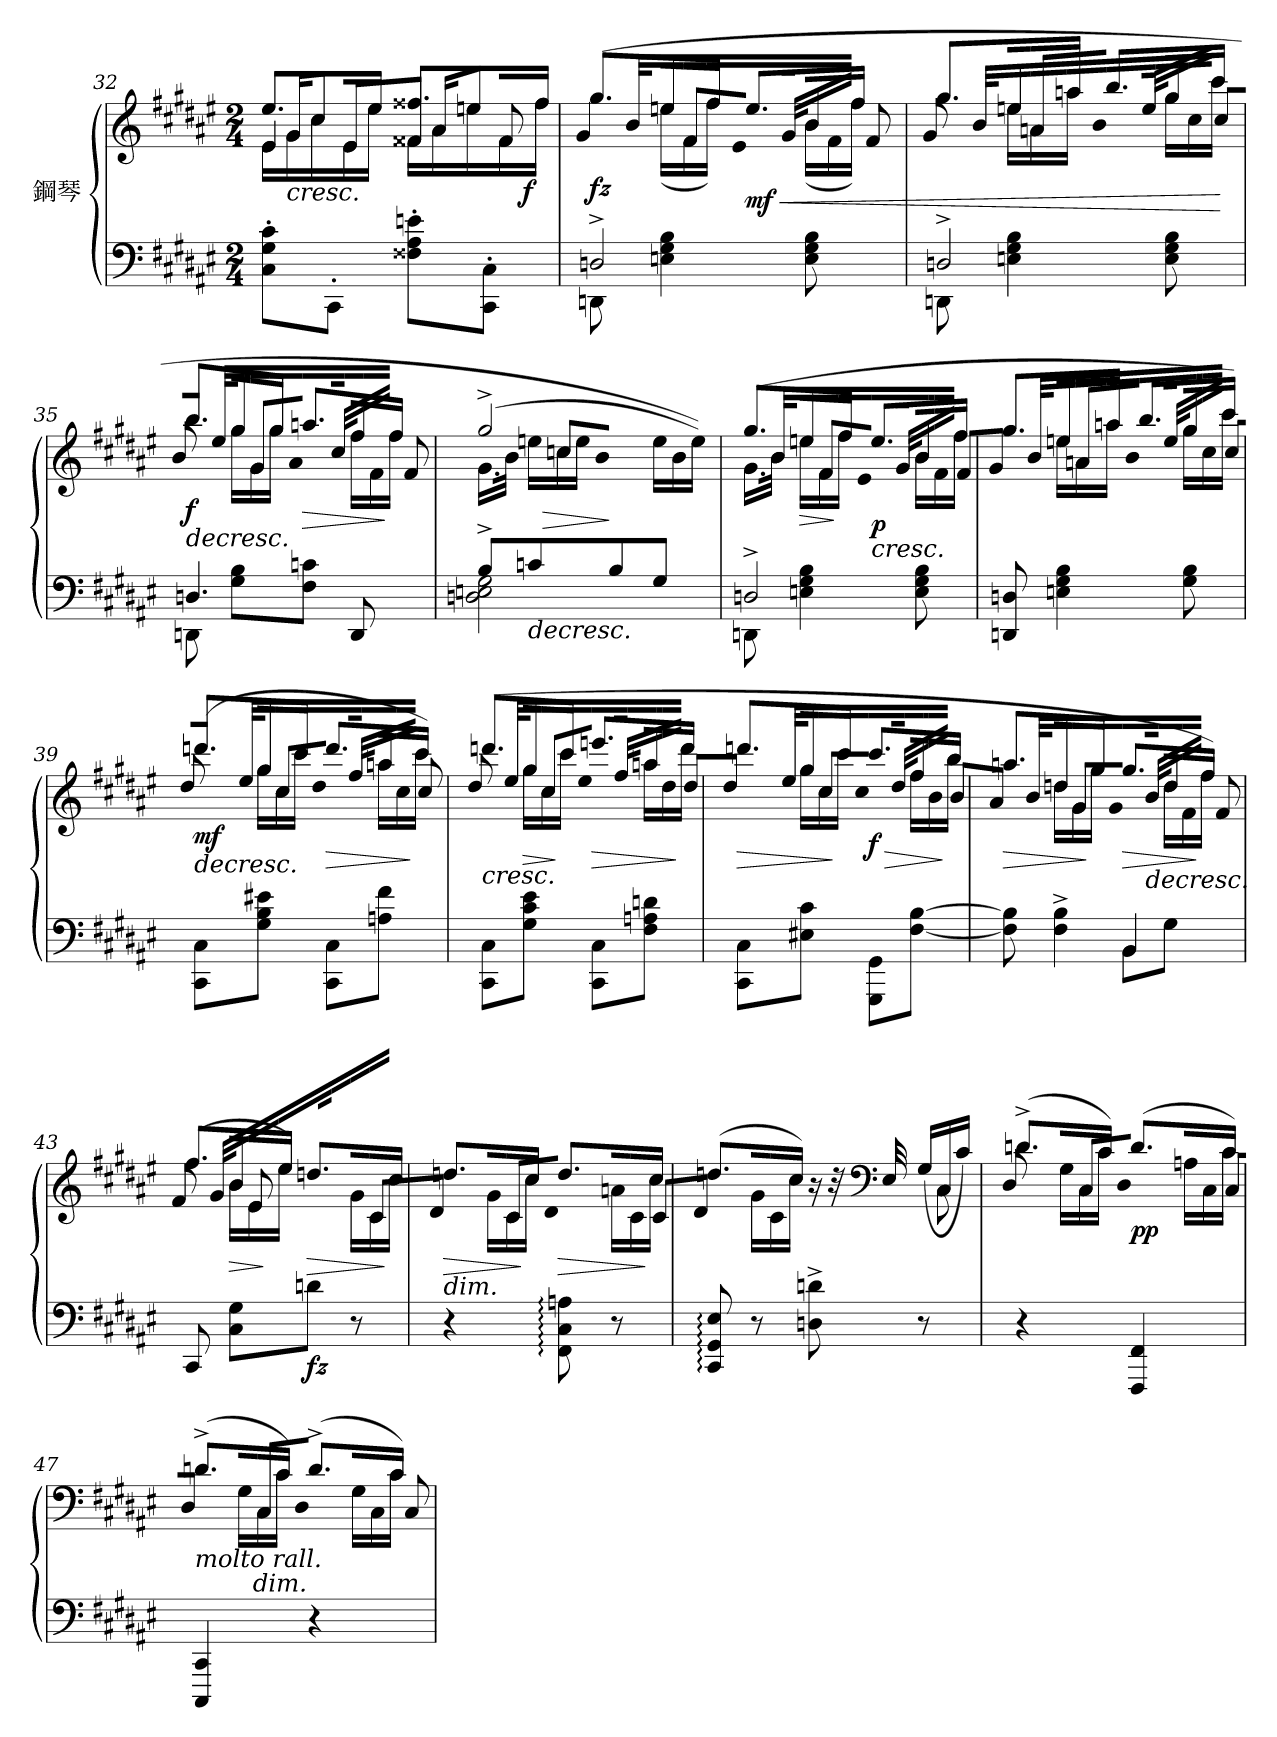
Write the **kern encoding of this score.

**kern	**kern	**dynam
*part1	*part1	*part1
*staff2	*staff1	*staff1/2
*I"鋼琴	*	*
*clefF4	*clefG2	*
*k[f#c#g#d#a#e#]	*k[f#c#g#d#a#e#]	*
*M2/4	*M2/4	*
*	*Xtuplet	*
=32	=32	=32
*	*^	*
*	*	*^	*
*	*	*	*^	*
8C#\' 8G#\' 8c#\'L	10.ee#/L	20e#\LL	20rcyy	10e#/J	.
!	!	!	!	!	!LO:HP:b
.	.	20g#\	20g#/KL	.	<
.	.	20cc#\	10cc#/J	20ryy	.
8CC#'\J	.	.	.	.	.
.	20rgyy	20e#\	.	10e#/L	.
.	20ee#/Jk	20ee#\JJ	20rcyy	.	.
8F##X\' 8A#\' 8en\'L	10.ff##X/L	20f##X\LL	20rcyy	10f##/J	.
.	.	20a#\	20a#/KL	.	.
.	.	20een\	10ee/J	20ryy	.
8CC#\' 8C#\'J	.	.	.	.	.
.	20rgyy	20f##\	.	10f##/L	.
!	!	!	!	!	!LO:DY:b
.	20ff##/Jk	20ff##\JJ	20rcyy	.	f
=33	=33	=33	=33	=33	=33
*^	*	*	*	*	*
!	!	!	!	!	!	!LO:DY:b
2Dn^/	8DDn\	(>12.gg#/L	16.g#\LLyy	16.ryy	8g#/J	fz
.	.	.	32b\JJk	32b/KLL	.	.
.	4En\ 4G#\ 4B\	24ryy	(<24een\LL	24ee/JJ	24ryy	.
.	.	24ryy	24f#\	24ryy	12f#/L	.
.	.	24ff#/Jk	24ff#\JJ)	24ryy	.	.
!	!	!	!	!	!	!LO:HP:b
!	!	!	!	!	!	!LO:DY:n=1:b
.	.	12.ee/L	16.en\LLyy	16.ryy	8e/J	< mf
.	.	.	32g#\JJk	32g#/KLL	.	.
.	8E\ 8G#\ 8B\	24ryy	(<24b\LL	24b/JJ	24ryy	.
.	.	24ryy	24f#\	24ryy	12f#/	.
.	.	24ff#/Jk	24ff#\JJ)	24ryy	.	.
!!LO:LB:g=z	!!	!!	!!
=34	=34	=34	=34	=34	=34	=34
2Dn^/	8DDn\	12.gg#/L	16.g#\LLyy	16.ryy	8g#/	.
.	.	.	32b\JJk	32b/KLL	.	.
.	4En\ 4G#\ 4B\	24ryy	24een\LL	24ee/JJ	24ryy	.
.	.	24ryy	24an\	24ryy	12a/L	.
.	.	24aan/Jk	24aa\JJ	24ryy	.	.
.	.	12.bb/L	16.b\LLyy	16.ryy	8b/J	.
.	.	.	32ee\JJk	32ee/KLL	.	.
.	8E\ 8G#\ 8B\	24ryy	24gg#\LL	24gg#/JJ	24ryy	.
.	.	24ryy	24cc#\	24ryy	12cc#/L	.
.	.	24ccc#/Jk	24ccc#\JJ	24ryy	.	.
*v	*v	*	*	*	*	*
*	*v	*v	*v	*v	*
.	.	[
=35	=35	=35
*^	*	*
!	!	!	!LO:HP:b
*	*	*^	*
*	*	*	*^	*
*	*	*	*	*^	*
!	!	!	!	!	!	!LO:DY:n=1:b
4.Dn/	8DDn\	12.bb/L	16.b\LLyy	16.ryy	8b/J	> f
.	.	.	32een\JJk	32ee/KLL	.	.
.	8G#\ 8B\L	24ryy	24gg#\LL	24gg#/JJ	24ryy	.
.	.	24ryy	24g#\	24ryy	12g#/L	.
.	.	24gg#/Jk	24gg#\JJ	24ryy	.	[
!	!	!	!	!	!	!LO:HP:b
.	8F#\ 8cn\J	12.aan/L	16.an\LLyy	16.ryy	8a/J	>
.	.	.	32ccn\JJk	32cc/KLL	.	.
8ryy	8DD/	24ryy	24ff#\LL	24ff#/JJ	24ryy	.
.	.	24ryy	24f#\	24ryy	12f#/	.
.	.	24ff#/Jk	24ff#\JJ	24ryy	.	]
*	*	*	*	*v	*v	*
=36	=36	=36	=36	=36	=36
8B^/L	2Dn\ 2En\ 2G#\	(>2gg#^/	16.g#\LL	8ryy	.
.	.	.	32b\JJk	.	.
!	!	!	!	!	!LO:HP:b=2
8cn/	.	.	24een\LL	24ryy	>
!	!	!	!	!	!LO:HP:b
.	.	.	24ccn\	12cc/L	>
.	.	.	24ee\JJ	.	.
8B/	.	.	16.b\LLyy	8b/J	] ]
.	.	.	32g#\JJk	.	.
8G#/J	.	.	24ee\LL	8ryy	.
.	.	.	24b\	.	.
.	.	.	24ee\JJ))	.	.
!!LO:LB:g=z
=37	=37	=37	=37	=37	=37
*	*	*	*	*^	*
2Dn^/	8DDn\	(>12.gg#/L	16.g#\LL	16.ryy	8ryy	.
.	.	.	32b\JJk	32b/KLL	.	.
!	!	!	!	!	!	!LO:HP:b
.	4En\ 4G#\ 4B\	24ryy	24een\LL	24ee/JJ	24ryy	>
.	.	24ryy	24f#\	24ryy	12f#/L	.
.	.	24ff#/Jk	24ff#\JJ	24ryy	.	]
!	!	!	!	!	!	!LO:HP:b
!	!	!	!	!	!	!LO:DY:n=1:b
.	.	12.ee/L	16.en\LLyy	16.ryy	8e/J	< p
.	.	.	32g#\JJk	32g#/KLL	.	.
.	8E\ 8G#\ 8B\	24ryy	24b\LL	24b/JJ	24ryy	.
.	.	24ryy	24f#\	24ryy	12f#/L	.
.	.	24ff#/Jk	24ff#\JJ	24ryy	.	.
=38	=38	=38	=38	=38	=38	=38
2ryy	8DDn/ 8Dn/	12.gg#/L	16.g#\LLyy	16.ryy	8g#/J	.
.	.	.	32b\JJk	32b/KLL	.	.
.	4En\ 4G#\ 4B\	24ryy	24een\LL	24ee/JJ	24ryy	.
.	.	24ryy	24an\	24ryy	12a/L	.
.	.	24aan/Jk	24aa\JJ	24ryy	.	.
.	.	12.bb/L	16.b\LLyy	16.ryy	8b/J	.
.	.	.	32ee\JJk	32ee/KLL	.	.
.	8G#\ 8B\	24ryy	24gg#\LL	24gg#/JJ	24ryy	.
.	.	24ryy	24cc#\	24ryy	12cc#/L	.
.	.	24ccc#/Jk)	24ccc#\JJ	24ryy	.	.
*v	*v	*	*	*	*	*
*	*v	*v	*v	*v	*
.	.	]
=39	=39	=39
!	!LO:TX:b:i:t=cresc.	!
!	!	!LO:HP:b
*	*^	*
*	*	*^	*
*	*	*	*^	*
!	!	!	!	!	!LO:DY:n=1:b
8CC#\ 8C#\L	(>12.dddn/L	16.ddn\LLyy	16.ryy	8dd/J	> mf
.	.	32ee#X\JJk	32ee#/KLL	.	.
8G#\ 8B\ 8e#X\J	24ryy	24gg#\LL	24gg#/JJ	24ryy	.
.	24ryy	24cc#\	24ryy	12cc#/L	.
.	24ccc#/Jk	24ccc#\JJ	24ryy	.	[
!	!	!	!	!	!LO:HP:b
8CC#\ 8C#\L	12.ddd/L	16.dd\LLyy	16.ryy	8dd/J	>
.	.	32ff#\JJk	32ff#/KLL	.	.
8An\ 8f#\J	24ryy	24aan\LL	24aa/JJ	24ryy	.
.	24ryy	24cc#\	24ryy	12cc#/	.
.	24ccc#/Jk)	24ccc#\JJ	24ryy	.	]
!!LO:LB:g=z	!!	!!	!!
=40	=40	=40	=40	=40	=40
!	!LO:TX:b:i:t=cresc.	!	!	!	!
8CC#\ 8C#\L	(>12.dddn/L	16.ddn\LLyy	16.ryy	8dd/	.
.	.	32ee#\JJk	32ee#/KLL	.	.
!	!	!	!	!	!LO:HP:b
8G#\ 8c#\ 8e#\J	24ryy	24gg#\LL	24gg#/JJ	24ryy	>
.	24ryy	24cc#\	24ryy	12cc#/L	.
.	24ccc#/Jk	24ccc#\JJ	24ryy	.	]
!	!	!	!	!	!LO:HP:b
8CC#\ 8C#\L	12.eeen/L	16.een\LLyy	16.ryy	8ee/J	>
.	.	32ff#\JJk	32ff#/KLL	.	.
8F#\ 8An\ 8dn\J	24ryy	24aan\LL	24aa/JJ	24ryy	.
.	24ryy	24dd\	24ryy	12dd/L	.
.	24ddd/Jk	24ddd\JJ	24ryy	.	]
=41	=41	=41	=41	=41	=41
!	!	!	!	!	!LO:HP:b
8CC#\ 8C#\L	12.dddn/L	16.ddn\LLyy	16.ryy	8dd/J	>
.	.	32ee#X\JJk	32ee#/KLL	.	.
8E#X\ 8c#\J	24ryy	24gg#\LL	24gg#/JJ	24ryy	.
.	24ryy	24cc#\	24ryy	12cc#/L	.
.	24ccc#/Jk	24ccc#\JJ	24ryy	.	]
!	!	!	!	!	!LO:HP:b
!	!	!	!	!	!LO:DY:n=1:b
8GGG#\ 8GG#\L	12.ccc#/L	16.cc#\LLyy	16.ryy	8cc#/J	> f
.	.	32dd\JJk	32dd/KLL	.	.
[8F#\ [8B\J	24ryy	24ff#\LL	24ff#/JJ	24ryy	.
.	24ryy	24b\	24ryy	12b/L	.
.	24bb/Jk	24bb\JJ	24ryy	.	]
=42	=42	=42	=42	=42	=42
*^	*	*	*	*	*
*	*^	*	*	*	*	*
!	!	!	!	!	!	!	!LO:HP:b
8F#\] 8B\]	4ryy	4ryy	12.aan/L	16.an\LLyy	16.ryy	8a/J	>
.	.	.	.	32b\JJk	32b/KLL	.	.
4F#\^ 4B\^	.	.	24ryy	24ddn\LL	24dd/JJ	24ryy	.
.	.	.	24ryy	24g#\	24ryy	12g#/L	.
.	.	.	24gg#/Jk	24gg#\JJ	24ryy	.	]
!	!	!	!	!	!	!	!LO:HP:b
.	8BB\L	4BB/	12.gg#/L	16.g#\LLyy	16.ryy	8g#/J	>
!	!	!	!	!LO:TX:b:i:t=decresc.	!	!	!
.	.	.	.	32b\JJk	32b/KLL	.	.
8ryy	8G#\J	.	24ryy	24dd\LL	24dd/JJ	24ryy	.
.	.	.	24ryy	24f#\	24ryy	12f#/	.
.	.	.	24ff#/Jk)	24ff#\JJ	24ryy	.	]
*v	*v	*v	*	*	*	*	*
!!LO:PB:g=z	!!	!!	!!
=43	=43	=43	=43	=43	=43
8CC#/	(>12.ff#/L	16.f#\LLyy	16.ryy	8f#/	.
.	.	32g#\JJk	32g#/KLL	.	.
!	!	!	!	!	!LO:HP:b
8C#\ 8G#\L	24ryy	24b\LL	24b/JJ	24ryy	>
.	24ryy	24e#\	24ryy	12e#/	.
.	24ee#/Jk)	24ee#\JJ	24ryy	.	]
!	!	!	!	!	!LO:HP:b
!	!	!	!	!	!LO:DY:n=1:b=2
8dn\J	12.ddn/L	16.dd\LLyy	16.ryy	8ryy	> fz
.	.	32e#\JJk	32ryy	.	.
8r	24ryy	24g#\LL	24ryy	24ryy	.
.	24ryy	24c#\	24ryy	12c#/L	.
.	24cc#/Jk	24cc#\JJ	24ryy	.	]
=44	=44	=44	=44	=44	=44
!	!LO:TX:b:i:t=dim.	!	!	!	!
!	!	!	!	!	!LO:HP:b
4r	12.ddn/L	16.dn\LLyy	16.ryy	8d/J	>
.	.	32e#\JJk	32ryy	.	.
.	24ryy	24g#\LL	24ryy	24ryy	.
.	24ryy	24c#\	24ryy	12c#/L	.
.	24cc#/Jk	24cc#\JJ	24ryy	.	]
!	!	!	!	!	!LO:HP:b
8FF#\: 8C#\: 8An\:	12.dd/L	16.d\LLyy	16.ryy	8d/J	>
.	.	32f#\JJk	32ryy	.	.
8r	24ryy	24an\LL	24ryy	24ryy	.
.	24ryy	24c#\	24ryy	12c#/L	.
.	24cc#/Jk	24cc#\JJ	24ryy	.	]
=45	=45	=45	=45	=45	=45
8CC#/: 8GG#/: 8E#/:	(>12.ddn/L	16.dn\LLyy	16.ryy	8d/J	.
.	.	32e#\JJk	32ryy	.	.
8r	24ryy	24g#\LL	24ryy	24ryy	.
.	24ryy	24c#\	24ryy	3ryy	.
.	24cc#/Jk)	24cc#\JJ	24ryy	.	]
8Dn\^ 8dn\^	16r	8ryy	4ryy	.	.
.	32r	.	.	.	.
*	*clefF4	*	*	*	*
.	32E#/	.	.	.	.
8r	(>24G#/LL	24ryy	.	.	.
.	24C#/	12C#\	.	.	.
.	24c#/JJ)	.	.	.	.
!!LO:LB:g=z	!!	!!	!!
=46	=46	=46	=46	=46	=46
4r	(>12.dn^/L	16.Dn\LLyy	16.ryy	8D/	.
.	.	32E#\JJk	32ryy	.	.
.	24ryy	24G#\LL	24ryy	24ryy	.
.	24ryy	24C#\	24ryy	12C#/L	.
.	24c#/Jk)	24c#\JJ	24ryy	.	.
!	!	!	!	!	!LO:DY:b
4FFF#/ 4FF#/	(>12.d/L	16.D\LLyy	16.ryy	8D/J	pp
.	.	32F#\JJk	32ryy	.	.
.	24ryy	24An\LL	24ryy	24ryy	.
.	24ryy	24C#\	24ryy	12C#/L	.
.	24c#/Jk)	24c#\JJ	24ryy	.	.
=47	=47	=47	=47	=47	=47
*	*MM74	*	*	*	*
!	!LO:TX:b:i:t=molto rall.	!	!	!	!
4CCC#/ 4CC#/	(>12.dn^/L	16.Dn\LLyy	16.ryy	8D/J	.
.	.	32E#\JJk	32ryy	.	.
*	*MM68	*	*	*	*
.	24ryy	24G#\LL	24ryy	24ryy	.
!	!LO:TX:b:i:t=dim.	!	!	!	!
.	24ryy	24C#\	24ryy	12C#/L	.
.	24c#/Jk)	24c#\JJ	24ryy	.	.
*	*MM62	*	*	*	*
4r	(>12.d^/L	16.D\LLyy	16.ryy	8D/J	.
.	.	32E#\JJk	32ryy	.	.
*	*MM56	*	*	*	*
.	24ryy	24G#\LL	24ryy	24ryy	.
.	24ryy	24C#\	24ryy	12C#/L	.
.	24c#/Jk)	24c#\JJ	24ryy	.	.
*	*v	*v	*v	*v	*
=	=	=
*-	*-	*-
